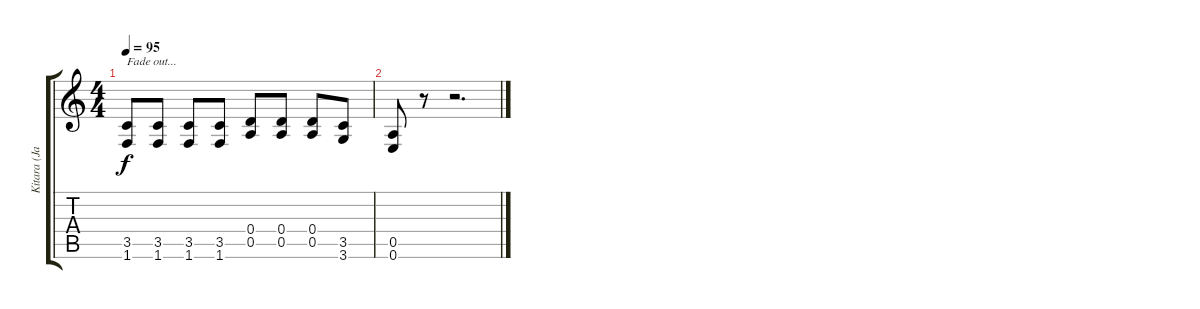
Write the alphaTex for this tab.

\track ("Kitara (Jari Huttunen, em. Karri Rämö)" "Kitara (Ja") {instrument distortionguitar}
\staff {score tabs}
\tuning (E4 B3 G3 D3 A2 E2) {hide}
\ts (4 4)
\tempo 95
\clef g2
\ks c
(3.5 1.6).8{txt "Fade out..." dy f} (3.5 1.6).8 (3.5 1.6).8 (3.5 1.6).8 (0.4 0.5).8 (0.4 0.5).8 (0.4 0.5).8 (3.5 3.6).8 |
(0.5 0.6).8 r.8 r.2{d}
